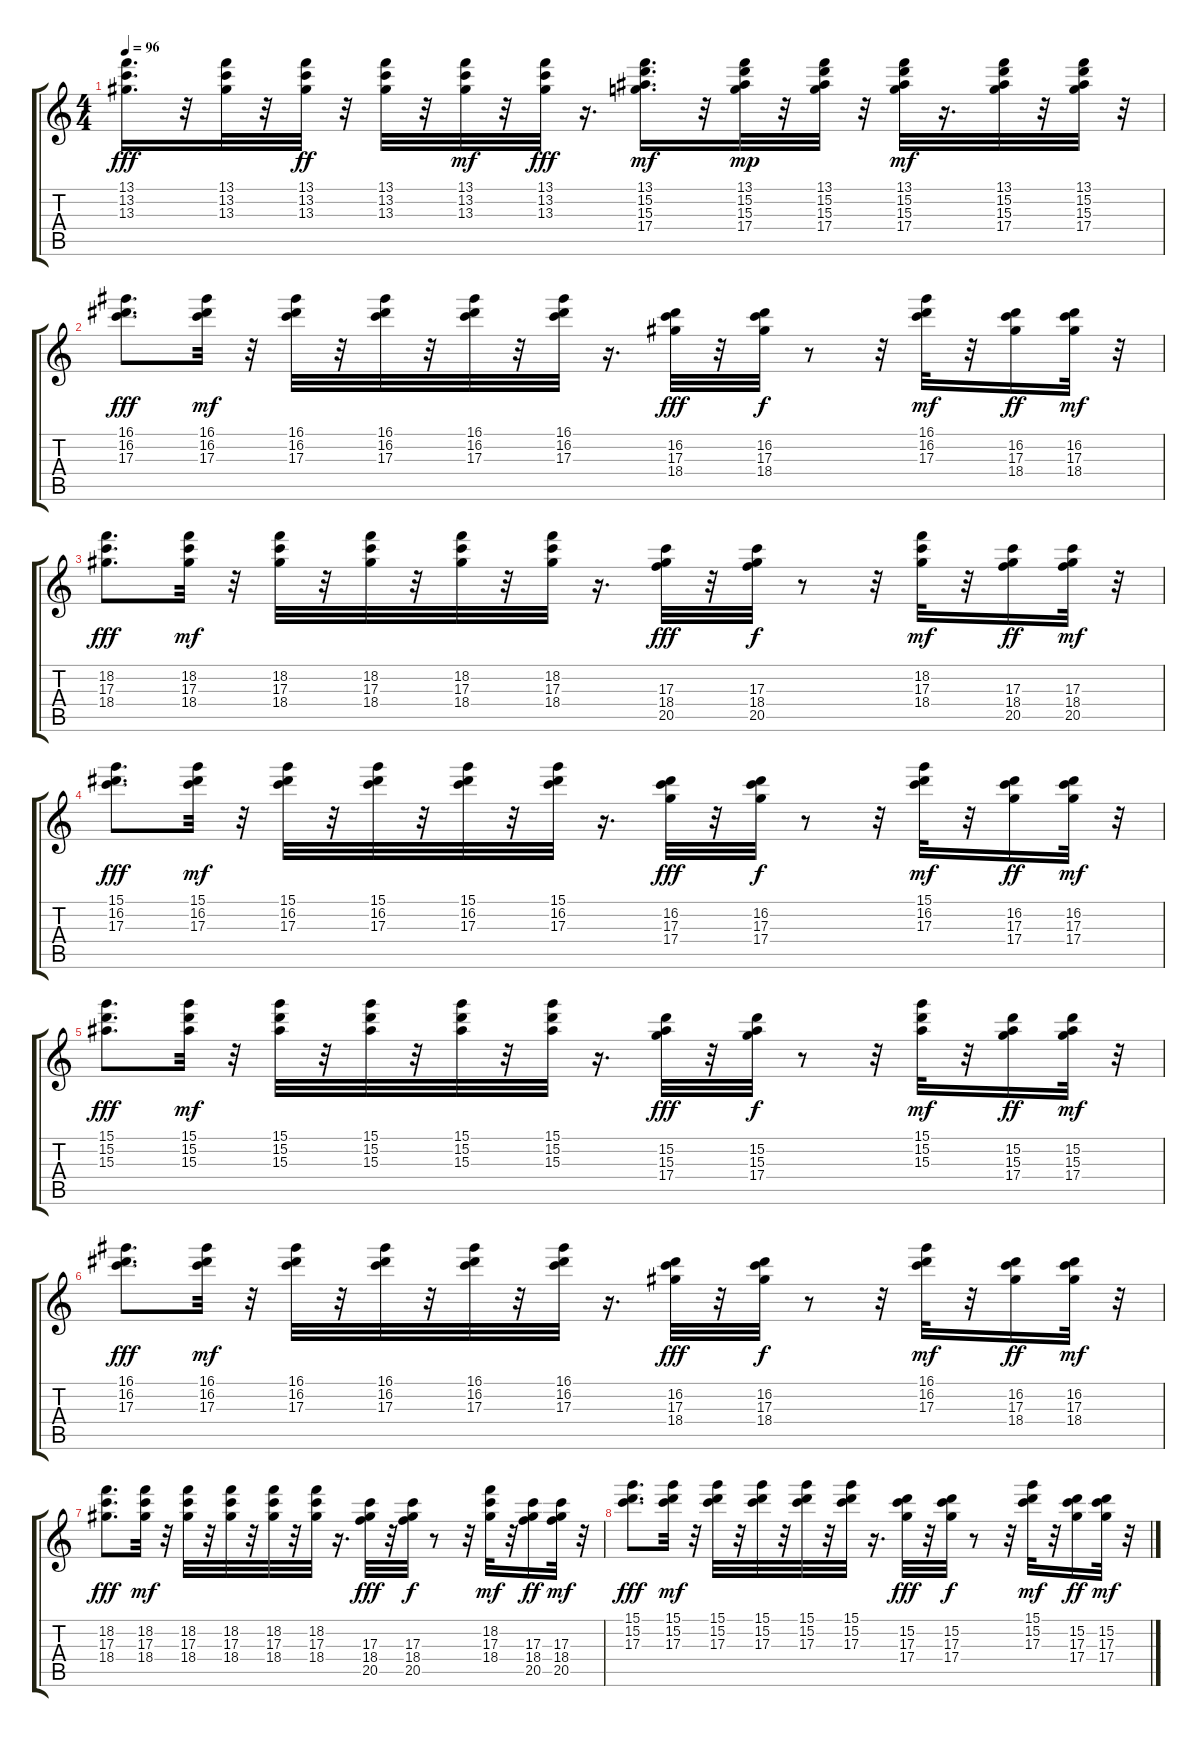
\track "" {instrument electricguitarclean}
\staff {score tabs}
\tuning (E4 B3 G3 D3 A2 E2) {hide}
\ts (4 4)
\tempo 96
\clef g2
\ks c
(13.1 13.2 13.3).16{d dy fff} r.32 (13.1 13.2 13.3).32 r.32 (13.1 13.2 13.3).32{dy ff} r.32 (13.1 13.2 13.3).32 r.32 (13.1 13.2 13.3).32{dy mf} r.32 (13.1 13.2 13.3).32{dy fff} r.16{d} (13.1 15.2 15.3 17.4).16{d dy mf} r.32 (13.1 15.2 15.3 17.4).32{dy mp} r.32 (13.1 15.2 15.3 17.4).32 r.32 (13.1 15.2 15.3 17.4).32{dy mf} r.16{d} (13.1 15.2 15.3 17.4).32 r.32 (13.1 15.2 15.3 17.4).32 r.32 |
(16.1 16.2 17.3).8{d dy fff} (16.1 16.2 17.3).32{dy mf} r.32 (16.1 16.2 17.3).32 r.32 (16.1 16.2 17.3).32 r.32 (16.1 16.2 17.3).32 r.32 (16.1 16.2 17.3).32 r.16{d} (16.2 17.3 18.4).32{dy fff} r.32 (16.2 17.3 18.4).32{dy f} r.8 r.32 (16.1 16.2 17.3).32{dy mf} r.32 (16.2 17.3 18.4).16{dy ff} (16.2 17.3 18.4).32{dy mf} r.32 |
(18.2 17.3 18.4).8{d dy fff} (18.2 17.3 18.4).32{dy mf} r.32 (18.2 17.3 18.4).32 r.32 (18.2 17.3 18.4).32 r.32 (18.2 17.3 18.4).32 r.32 (18.2 17.3 18.4).32 r.16{d} (17.3 18.4 20.5).32{dy fff} r.32 (17.3 18.4 20.5).32{dy f} r.8 r.32 (18.2 17.3 18.4).32{dy mf} r.32 (17.3 18.4 20.5).16{dy ff} (17.3 18.4 20.5).32{dy mf} r.32 |
(15.1 16.2 17.3).8{d dy fff} (15.1 16.2 17.3).32{dy mf} r.32 (15.1 16.2 17.3).32 r.32 (15.1 16.2 17.3).32 r.32 (15.1 16.2 17.3).32 r.32 (15.1 16.2 17.3).32 r.16{d} (16.2 17.3 17.4).32{dy fff} r.32 (16.2 17.3 17.4).32{dy f} r.8 r.32 (15.1 16.2 17.3).32{dy mf} r.32 (16.2 17.3 17.4).16{dy ff} (16.2 17.3 17.4).32{dy mf} r.32 |
(15.1 15.2 15.3).8{d dy fff} (15.1 15.2 15.3).32{dy mf} r.32 (15.1 15.2 15.3).32 r.32 (15.1 15.2 15.3).32 r.32 (15.1 15.2 15.3).32 r.32 (15.1 15.2 15.3).32 r.16{d} (15.2 15.3 17.4).32{dy fff} r.32 (15.2 15.3 17.4).32{dy f} r.8 r.32 (15.1 15.2 15.3).32{dy mf} r.32 (15.2 15.3 17.4).16{dy ff} (15.2 15.3 17.4).32{dy mf} r.32 |
(16.1 16.2 17.3).8{d dy fff} (16.1 16.2 17.3).32{dy mf} r.32 (16.1 16.2 17.3).32 r.32 (16.1 16.2 17.3).32 r.32 (16.1 16.2 17.3).32 r.32 (16.1 16.2 17.3).32 r.16{d} (16.2 17.3 18.4).32{dy fff} r.32 (16.2 17.3 18.4).32{dy f} r.8 r.32 (16.1 16.2 17.3).32{dy mf} r.32 (16.2 17.3 18.4).16{dy ff} (16.2 17.3 18.4).32{dy mf} r.32 |
(18.2 17.3 18.4).8{d dy fff} (18.2 17.3 18.4).32{dy mf} r.32 (18.2 17.3 18.4).32 r.32 (18.2 17.3 18.4).32 r.32 (18.2 17.3 18.4).32 r.32 (18.2 17.3 18.4).32 r.16{d} (17.3 18.4 20.5).32{dy fff} r.32 (17.3 18.4 20.5).32{dy f} r.8 r.32 (18.2 17.3 18.4).32{dy mf} r.32 (17.3 18.4 20.5).16{dy ff} (17.3 18.4 20.5).32{dy mf} r.32 |
(15.1 15.2 17.3).8{d dy fff} (15.1 15.2 17.3).32{dy mf} r.32 (15.1 15.2 17.3).32 r.32 (15.1 15.2 17.3).32 r.32 (15.1 15.2 17.3).32 r.32 (15.1 15.2 17.3).32 r.16{d} (15.2 17.3 17.4).32{dy fff} r.32 (15.2 17.3 17.4).32{dy f} r.8 r.32 (15.1 15.2 17.3).32{dy mf} r.32 (15.2 17.3 17.4).16{dy ff} (15.2 17.3 17.4).32{dy mf} r.32
